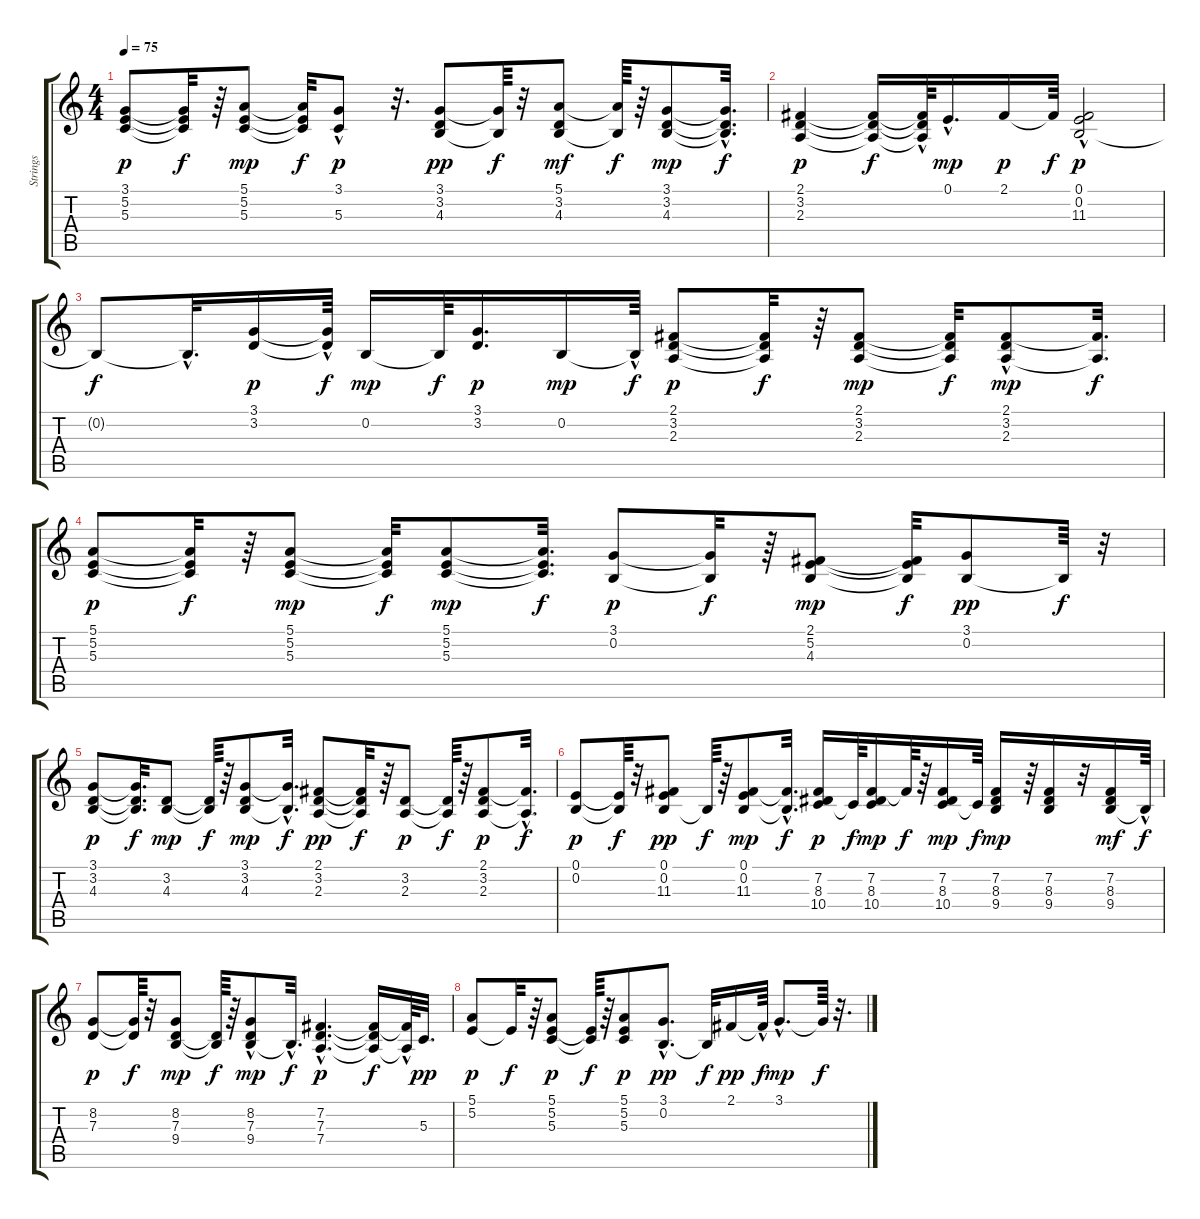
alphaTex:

\track ("Strings" "Strings") {instrument synthstrings2}
\staff {score tabs}
\tuning (E4 B3 G3 D3 A2 E2) {hide}
\ts (4 4)
\tempo 75
\clef g2
\ks c
(3.1 5.2 5.3).8{dy p} (3.1{t} 5.2{t} 5.3{t}).32{dy f} r.64 (5.1 5.2 5.3).8{dy mp} (5.1{t} 5.2{t} 5.3{t}).32{dy f} (3.1{hac} 5.3).8{dy p} r.32{d} (3.1 3.2 4.3).8{dy pp} (3.1{t} 4.3{t}).64{dy f} r.32 (5.1 3.2 4.3).8{dy mf} (5.1{t} 4.3{t}).64{dy f} r.64 (3.1 3.2 4.3).8{dy mp} (3.1{t} 3.2{t} 4.3{hac t}).32{d dy f} |
(2.1 3.2 2.3).4{dy p} (2.1{t} 3.2{t} 2.3{t}).16{dy f} (2.1{hac t} 3.2{t} 2.3{hac t}).64 0.1{hac}.16{d dy mp} 2.1.16{dy p} 2.1{t}.64{dy f} (0.1{hac} 0.2 11.3{hac}).2{dy p} |
0.2{t}.8{dy f} 0.2{hac t}.32{d} (3.1 3.2).16{dy p} (3.1{hac t} 3.2{t}).64{dy f} 0.2.16{dy mp} 0.2{t}.64{dy f} (3.1 3.2).16{d dy p} 0.2.16{dy mp} 0.2{hac t}.64{dy f} (2.1 3.2 2.3).8{dy p} (2.1{t} 3.2{t} 2.3{t}).32{dy f} r.64 (2.1 3.2 2.3).8{dy mp} (2.1{t} 3.2{t} 2.3{t}).32{dy f} (2.1 3.2{hac} 2.3).8{dy mp} (2.1{t} 2.3{t}).32{d dy f} |
(5.1 5.2 5.3).8{dy p} (5.1{t} 5.2{t} 5.3{t}).32{dy f} r.64 (5.1 5.2 5.3).8{dy mp} (5.1{t} 5.2{t} 5.3{t}).32{dy f} (5.1 5.2 5.3).8{dy mp} (5.1{t} 5.2{t} 5.3{t}).32{d dy f} (3.1 0.2).8{dy p} (3.1{t} 0.2{t}).32{dy f} r.64 (2.1 5.2 4.3).8{dy mp} (2.1{t} 5.2{t} 4.3{t}).32{dy f} (3.1 0.2).8{dy pp} 0.2{t}.64{dy f} r.32 |
(3.1 3.2 4.3).8{dy p} (3.1{t} 3.2{t} 4.3{t}).32{d dy f} (3.2 4.3).8{dy mp} (3.2{t} 4.3{t}).64{dy f} r.64 (3.1 3.2 4.3).8{dy mp} (3.1{t} 4.3{hac t}).32{d dy f} (2.1 3.2 2.3).8{dy pp} (2.1{t} 3.2{t} 2.3{t}).32{dy f} r.64 (3.2 2.3).8{dy p} (3.2{t} 2.3{t}).64{dy f} r.64 (2.1 3.2 2.3).8{dy p} (2.1{hac t} 2.3{hac t}).32{d dy f} |
(0.1 0.2).8{dy p} (0.1{t} 0.2{t}).64{dy f} r.32 (0.1 0.2 11.3).8{dy pp} 0.2{t}.64{dy f} r.64 (0.1 0.2 11.3).8{dy mp} (0.2{hac t} 11.3{t}).32{d dy f} (7.2 8.3 10.4).16{dy p} 10.4{t}.64{dy f} (7.2 8.3 10.4).16{dy mp} 7.2{t}.64{dy f} r.64 (7.2 8.3 10.4).16{dy mp} 10.4{t}.64{dy f} (7.2 8.3 9.4).16{dy mp} r.64 (7.2 8.3 9.4).16 r.32 (7.2 8.3 9.4).16{dy mf} 9.4{hac t}.64{dy f} |
(8.2 7.3).8{dy p} (8.2{t} 7.3{t}).64{dy f} r.32 (8.2 7.3 9.4).8{dy mp} (7.3{t} 9.4{t}).64{dy f} r.64 (8.2{hac} 7.3{hac} 9.4).8{dy mp} 9.4{hac t}.32{d dy f} (7.2{hac} 7.3{hac} 7.4{hac}).4{d dy p} (7.2{t} 7.3{t} 7.4{t}).16{dy f} (7.2{t} 7.4{hac t}).64 5.3.32{d dy pp} |
(5.1 5.2).8{dy p} 5.2{t}.32{dy f} r.64 (5.1 5.2 5.3).8{dy p} (5.2{t} 5.3{t}).64{dy f} r.64 (5.1 5.2 5.3).8{dy p} (3.1{hac} 0.2{hac}).8{d dy pp} 0.2{t}.32{dy f} 2.1.16{dy pp} 2.1{hac t}.64{dy f} 3.1{hac}.8{d dy mp} 3.1{t}.64{dy f} r.32{d}
